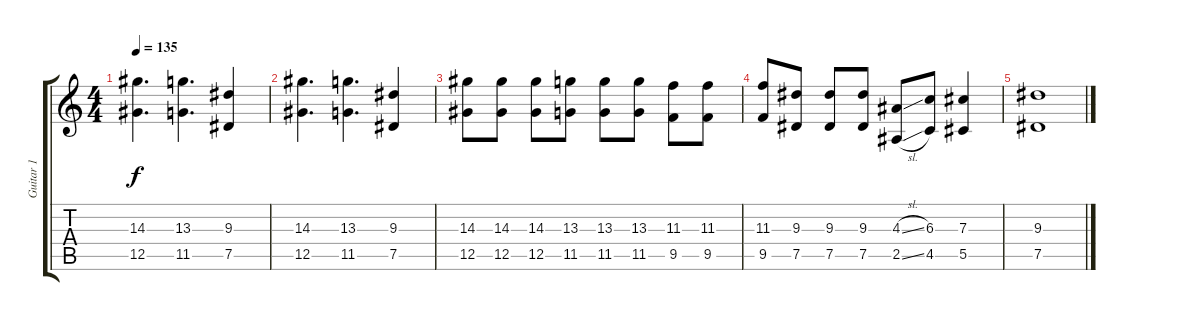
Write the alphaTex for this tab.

\track ("Guitar 1" "Guitar 1") {instrument overdrivenguitar}
\staff {score tabs}
\tuning (Eb4 Bb3 Gb3 Db3 Ab2 Db2) {hide}
\ts (4 4)
\tempo 135
\clef g2
\ks c
(14.3 12.5).4{d dy f} (13.3 11.5).4{d} (9.3 7.5).4 |
(14.3 12.5).4{d} (13.3 11.5).4{d} (9.3 7.5).4 |
(14.3 12.5).8 (14.3 12.5).8 (14.3 12.5).8 (13.3 11.5).8 (13.3 11.5).8 (13.3 11.5).8 (11.3 9.5).8 (11.3 9.5).8 |
(11.3 9.5).8 (9.3 7.5).8 (9.3 7.5).8 (9.3 7.5).8 (4.3{sl} 2.5{sl}).8 (6.3 4.5).8 (7.3 5.5).4 |
(9.3 7.5).1
